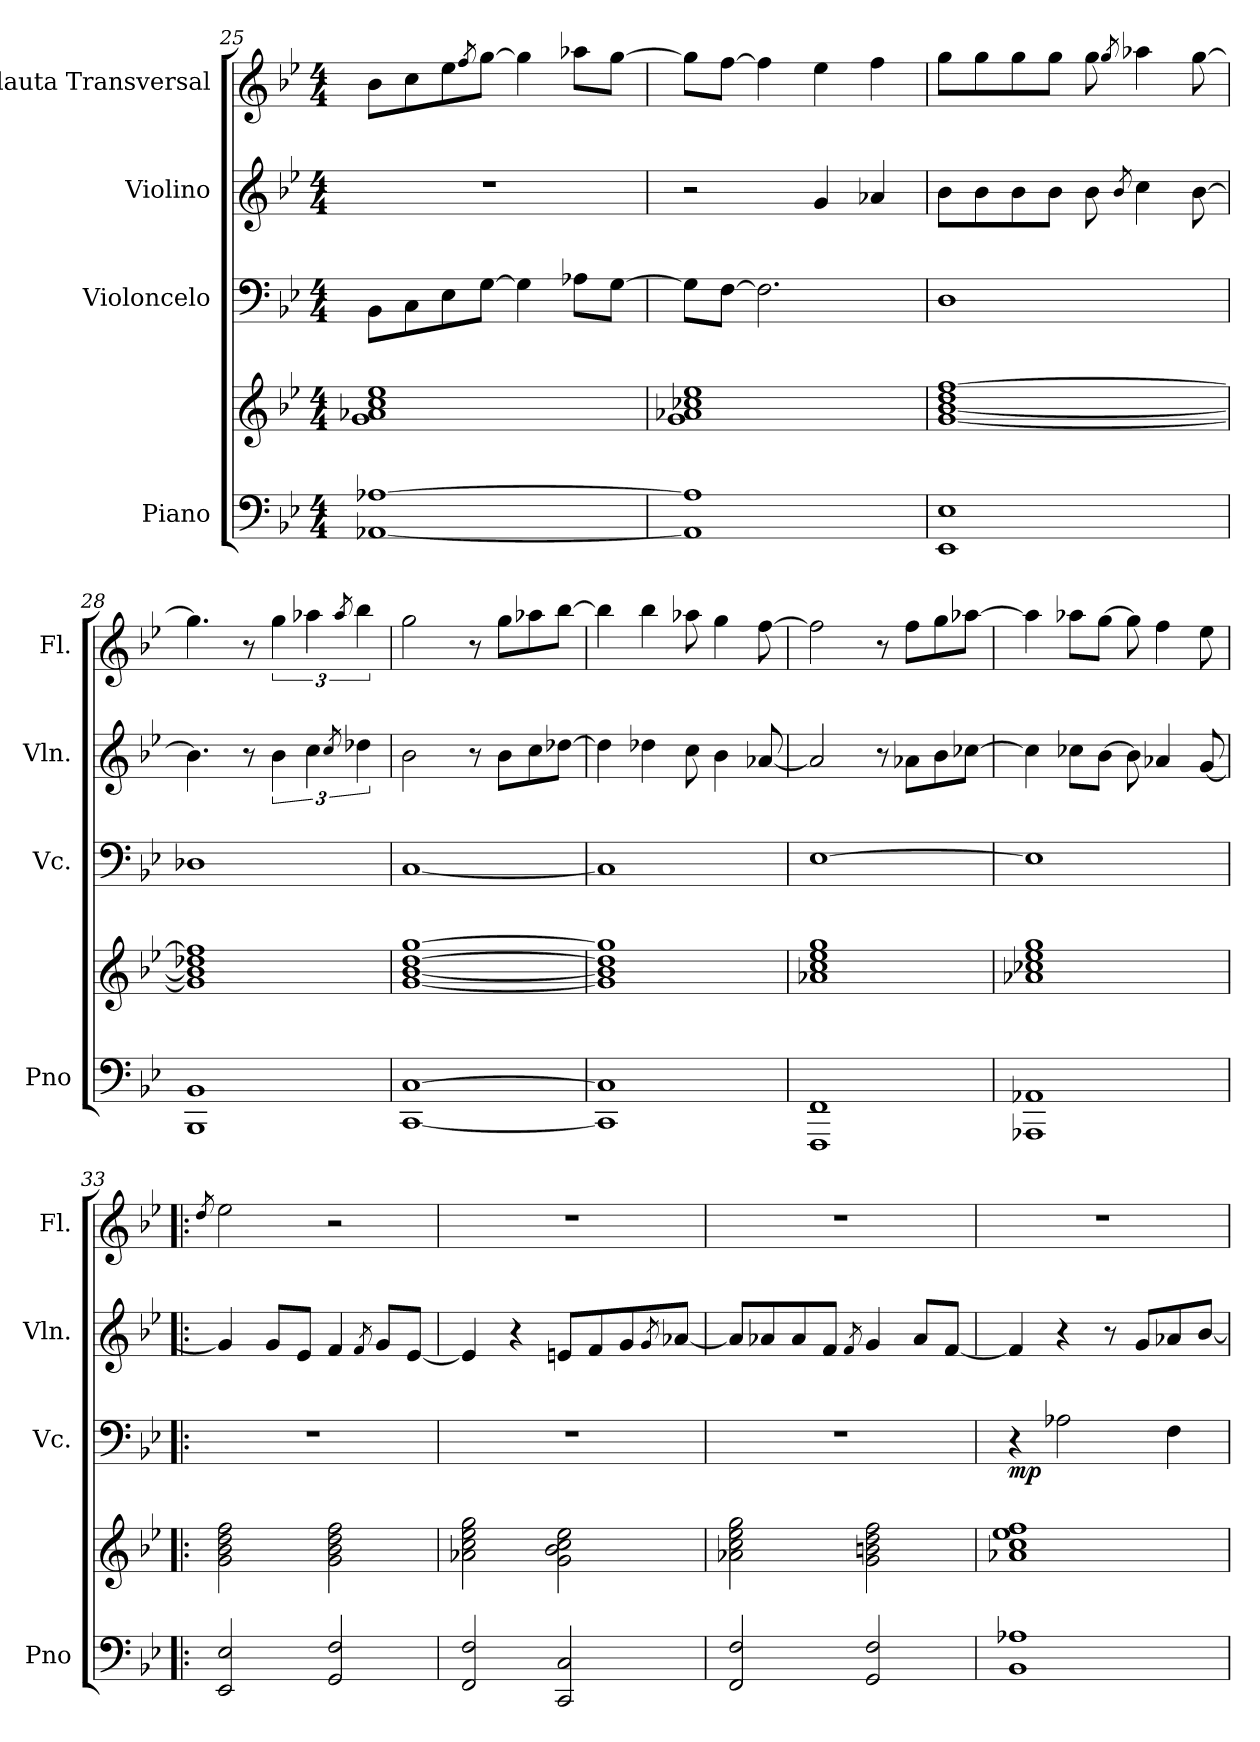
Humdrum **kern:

**kern	**kern	**kern	**dynam	**kern	**kern
*part4	*part4	*part3	*part3	*part2	*part1
*staff5	*staff4	*staff3	*staff3	*staff2	*staff1
*I"Piano	*	*I"Violoncelo	*	*I"Violino	*I"Flauta Transversal
*I'Pno	*	*I'Vc.	*	*I'Vln.	*I'Fl.
*clefF4	*clefG2	*clefF4	*	*clefG2	*clefG2
*k[b-e-]	*k[b-e-]	*k[b-e-]	*	*k[b-e-]	*k[b-e-]
*M4/4	*M4/4	*M4/4	*	*M4/4	*M4/4
=25	=25	=25	=25	=25	=25
[1AA-X [1A-X	1g 1a-X 1cc 1ee-	8BB-\L	.	1r	8b-\L
.	.	8C\	.	.	8cc\
.	.	8E-\	.	.	8ee-\
.	.	.	.	.	8qff/
.	.	[8G\J	.	.	[8gg\J
.	.	4G\]	.	.	4gg\]
.	.	8A-X\L	.	.	8aa-X\L
.	.	[8G\J	.	.	[8gg\J
=26	=26	=26	=26	=26	=26
1AA-] 1A-]	1g 1a-X 1cc-X 1ee-	8G\L]	.	2r	8gg\L]
.	.	[8F\J	.	.	[8ff\J
.	.	2.F\]	.	.	4ff\]
.	.	.	.	4g/	4ee-\
.	.	.	.	4a-X/	4ff\
!!LO:PB:g=z
=27	=27	=27	=27	=27	=27
1EE- 1E-	[1g [1b- 1dd [1ff	1D	.	8b-\L	8gg\L
.	.	.	.	8b-\	8gg\
.	.	.	.	8b-\	8gg\
.	.	.	.	8b-\J	8gg\J
.	.	.	.	8b-\	8gg\
.	.	.	.	8qb-/	8qgg/
.	.	.	.	4cc\	4aa-X\
.	.	.	.	[8b-\	[8gg\
=28	=28	=28	=28	=28	=28
1BBB- 1BB-	1g] 1b-] 1dd-X 1ff]	1D-X	.	4.b-\]	4.gg\]
.	.	.	.	8r	8r
.	.	.	.	6b-\	6gg\
.	.	.	.	6cc\	6aa-X\
.	.	.	.	8qcc/	8qaa-/
.	.	.	.	6dd-X\	6bb-\
=29	=29	=29	=29	=29	=29
[1CC [1C	[1g [1b- [1dd [1gg	[1C	.	2b-\	2gg\
.	.	.	.	8r	8r
.	.	.	.	8b-\L	8gg\L
.	.	.	.	8cc\	8aa-X\
.	.	.	.	[8dd-X\J	[8bb-\J
=30	=30	=30	=30	=30	=30
1CC] 1C]	1g] 1b-] 1dd] 1gg]	1C]	.	4dd-\]	4bb-\]
.	.	.	.	4dd-X\	4bb-\
.	.	.	.	8cc\	8aa-X\
.	.	.	.	4b-\	4gg\
.	.	.	.	[8a-X/	[8ff\
=31	=31	=31	=31	=31	=31
1FFF 1FF	1a-X 1cc 1ee- 1gg	[1E-	.	2a-/]	2ff\]
.	.	.	.	8r	8r
.	.	.	.	8a-X\L	8ff\L
.	.	.	.	8b-\	8gg\
.	.	.	.	[8cc-X\J	[8aa-X\J
!!LO:LB:g=z
=32	=32	=32	=32	=32	=32
1AAA-X 1AA-X	1a-X 1cc-X 1ee- 1gg	1E-]	.	4cc-\]	4aa-\]
.	.	.	.	8cc-X\L	8aa-X\L
.	.	.	.	[8b-\J	[8gg\J
.	.	.	.	8b-\]	8gg\]
.	.	.	.	4a-X/	4ff\
.	.	.	.	[8g/	8ee-\
=33!|:	=33!|:	=33!|:	=33!|:	=33!|:	=33!|:
.	.	.	.	.	8qdd/
2EE-/ 2E-/	2g\ 2b-\ 2dd\ 2ff\	1r	.	4g/]	2ee-\
.	.	.	.	8g/L	.
.	.	.	.	8e-/J	.
2GG/ 2F/	2g\ 2b-\ 2dd\ 2ff\	.	.	4f/	2r
.	.	.	.	8qf/	.
.	.	.	.	8g/L	.
.	.	.	.	[8e-/J	.
=34	=34	=34	=34	=34	=34
2FF/ 2F/	2a-X\ 2cc\ 2ee-\ 2gg\	1r	.	4e-/]	1r
.	.	.	.	4r	.
2CC/ 2C/	2g\ 2b-\ 2cc\ 2ee-\	.	.	8en/L	.
.	.	.	.	8f/	.
.	.	.	.	8g/	.
.	.	.	.	8qg/	.
.	.	.	.	[8a-X/J	.
=35	=35	=35	=35	=35	=35
2FF/ 2F/	2a-X\ 2cc\ 2ee-\ 2gg\	1r	.	8a-/L]	1r
.	.	.	.	8a-X/	.
.	.	.	.	8a-/	.
.	.	.	.	8f/J	.
.	.	.	.	8qf/	.
2GG/ 2F/	2g\ 2bn\ 2dd\ 2ff\	.	.	4g/	.
.	.	.	.	8a-/L	.
.	.	.	.	[8f/J	.
!!LO:PB:g=z
=36	=36	=36	=36	=36	=36
!	!	!	!LO:DY:b	!	!
1BB- 1A-X	1a-X 1cc 1ee- 1ff	4r	mp	4f/]	1r
.	.	2A-X\	.	4r	.
.	.	.	.	8r	.
.	.	.	.	8g/L	.
.	.	4F\	.	8a-X/	.
.	.	.	.	[8b-/J	.
=	=	=	=	=	=
*-	*-	*-	*-	*-	*-
